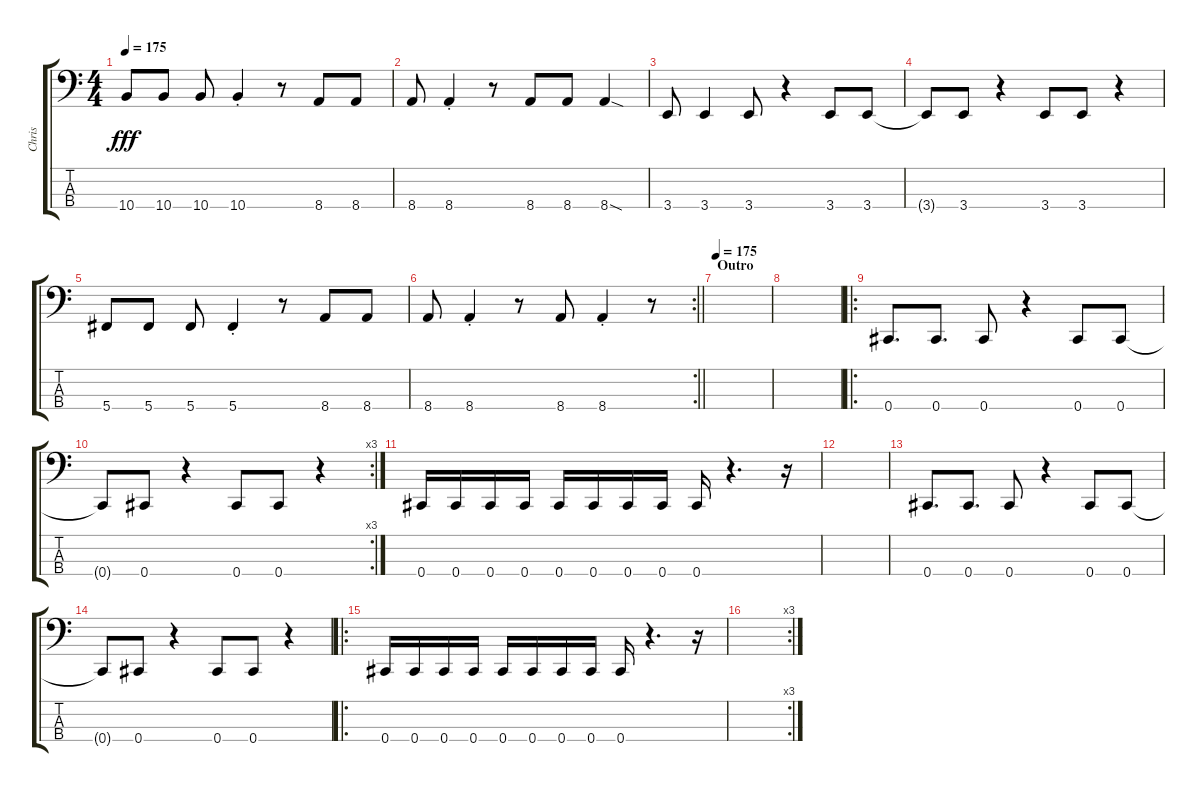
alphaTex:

\track ("Chris" "Chris") {instrument electricbasspick}
\staff {score tabs}
\tuning (Gb2 Db2 Ab1 Db1) {hide}
\ts (4 4)
\tempo 175
\clef f4
\ks c
10.4.8{dy fff} 10.4.8 10.4.8 10.4{st}.4 r.8 8.4.8 8.4.8 |
8.4.8 8.4{st}.4 r.8 8.4.8 8.4.8 8.4{sod}.4 |
3.4.8 3.4.4 3.4.8 r.4 3.4.8 3.4.8 |
3.4{t}.8 3.4.8 r.4 3.4.8 3.4.8 r.4 |
5.4.8 5.4.8 5.4.8 5.4{st}.4 r.8 8.4.8 8.4.8 |
\rc 2
\barLineRight lightlight
8.4.8 8.4{st}.4 r.8 8.4.8 8.4{st}.4 r.8 |
\section ("" "Outro")
\tempo 175
|
|
\ro
0.4.8{d} 0.4.8{d} 0.4.8 r.4 0.4.8 0.4.8 |
\rc 3
0.4{t}.8 0.4.8 r.4 0.4.8 0.4.8 r.4 |
0.4.16 0.4.16 0.4.16 0.4.16 0.4.16 0.4.16 0.4.16 0.4.16 0.4.16 r.4{d} r.16 |
|
0.4.8{d} 0.4.8{d} 0.4.8 r.4 0.4.8 0.4.8 |
0.4{t}.8 0.4.8 r.4 0.4.8 0.4.8 r.4 |
\ro
0.4.16 0.4.16 0.4.16 0.4.16 0.4.16 0.4.16 0.4.16 0.4.16 0.4.16 r.4{d} r.16 |
\rc 3
